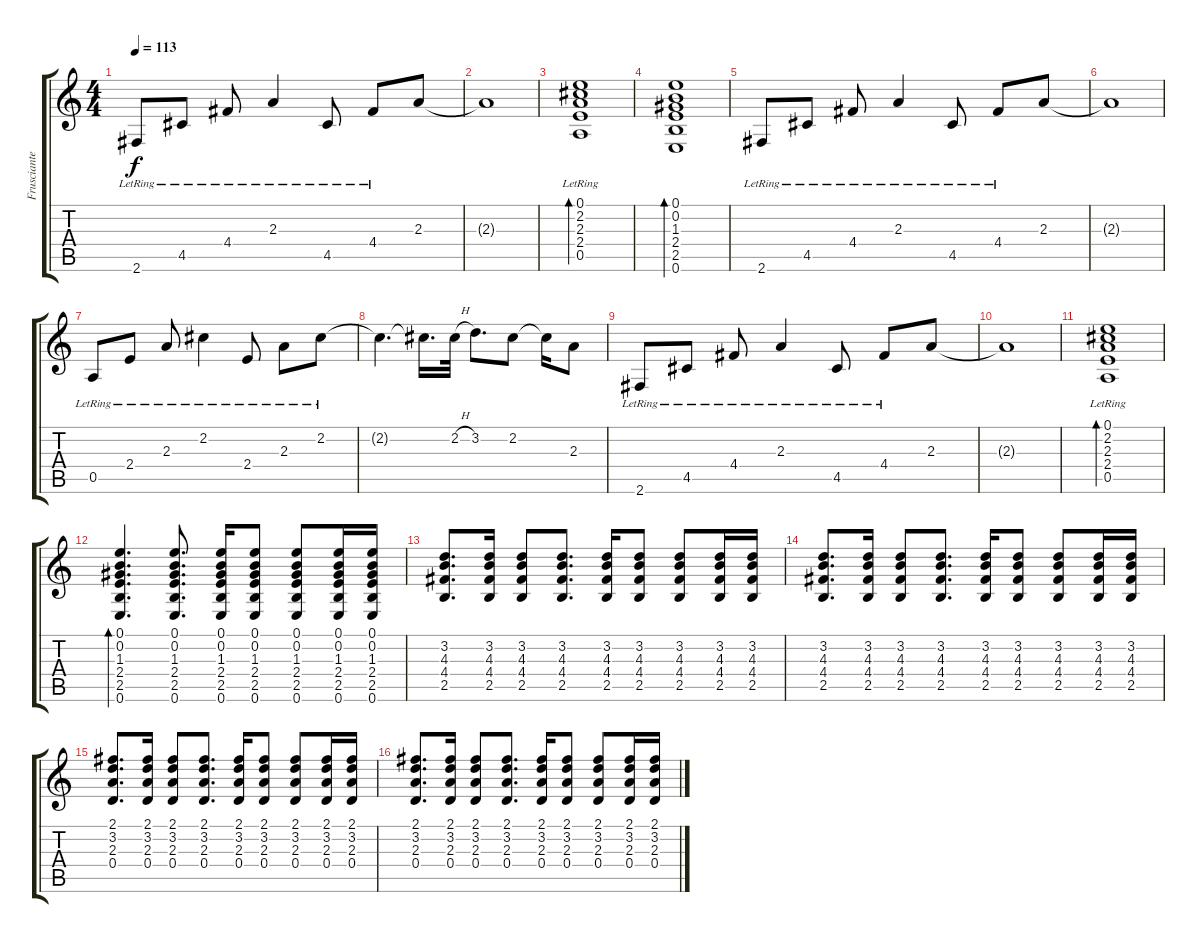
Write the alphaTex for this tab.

\track ("Frusciante 1" "Frusciante") {instrument electricguitarclean}
\staff {score tabs}
\tuning (E4 B3 G3 D3 A2 E2) {hide}
\ts (4 4)
\tempo 113
\clef g2
\ks c
2.6{lr}.8{dy f} 4.5{lr}.8 4.4{lr}.8 2.3{lr}.4 4.5{lr}.8 4.4{lr}.8 2.3.8 |
2.3{t}.1 |
(0.1 2.2 2.3 2.4 0.5{lr}).1{bd 120} |
(0.1 0.2 1.3 2.4 2.5 0.6).1{bd 120} |
2.6{lr}.8 4.5{lr}.8 4.4{lr}.8 2.3{lr}.4 4.5{lr}.8 4.4{lr}.8 2.3.8 |
2.3{t}.1 |
0.5{lr}.8 2.4{lr}.8 2.3{lr}.8 2.2{lr}.4 2.4{lr}.8 2.3{lr}.8 2.2{lr}.8 |
2.2{t}.4{d} 2.2{t}.16{d} 2.2{h}.32 3.2.8{d} 2.2.8 2.2{t}.16 2.3.8 |
2.6{lr}.8 4.5{lr}.8 4.4{lr}.8 2.3{lr}.4 4.5{lr}.8 4.4{lr}.8 2.3.8 |
2.3{t}.1 |
(0.1 2.2 2.3 2.4 0.5{lr}).1{bd 120} |
(0.1 0.2 1.3 2.4 2.5 0.6).4{d bd 120} (0.1 0.2 1.3 2.4 2.5 0.6).8{d} (0.1 0.2 1.3 2.4 2.5 0.6).16 (0.1 0.2 1.3 2.4 2.5 0.6).8 (0.1 0.2 1.3 2.4 2.5 0.6).8 (0.1 0.2 1.3 2.4 2.5 0.6).16 (0.1 0.2 1.3 2.4 2.5 0.6).16 |
(3.2 4.3 4.4 2.5).8{d} (3.2 4.3 4.4 2.5).16 (3.2 4.3 4.4 2.5).8 (3.2 4.3 4.4 2.5).8{d} (3.2 4.3 4.4 2.5).16 (3.2 4.3 4.4 2.5).8 (3.2 4.3 4.4 2.5).8 (3.2 4.3 4.4 2.5).16 (3.2 4.3 4.4 2.5).16 |
(3.2 4.3 4.4 2.5).8{d} (3.2 4.3 4.4 2.5).16 (3.2 4.3 4.4 2.5).8 (3.2 4.3 4.4 2.5).8{d} (3.2 4.3 4.4 2.5).16 (3.2 4.3 4.4 2.5).8 (3.2 4.3 4.4 2.5).8 (3.2 4.3 4.4 2.5).16 (3.2 4.3 4.4 2.5).16 |
(2.1 3.2 2.3 0.4).8{d} (2.1 3.2 2.3 0.4).16 (2.1 3.2 2.3 0.4).8 (2.1 3.2 2.3 0.4).8{d} (2.1 3.2 2.3 0.4).16 (2.1 3.2 2.3 0.4).8 (2.1 3.2 2.3 0.4).8 (2.1 3.2 2.3 0.4).16 (2.1 3.2 2.3 0.4).16 |
(2.1 3.2 2.3 0.4).8{d} (2.1 3.2 2.3 0.4).16 (2.1 3.2 2.3 0.4).8 (2.1 3.2 2.3 0.4).8{d} (2.1 3.2 2.3 0.4).16 (2.1 3.2 2.3 0.4).8 (2.1 3.2 2.3 0.4).8 (2.1 3.2 2.3 0.4).16 (2.1 3.2 2.3 0.4).16
